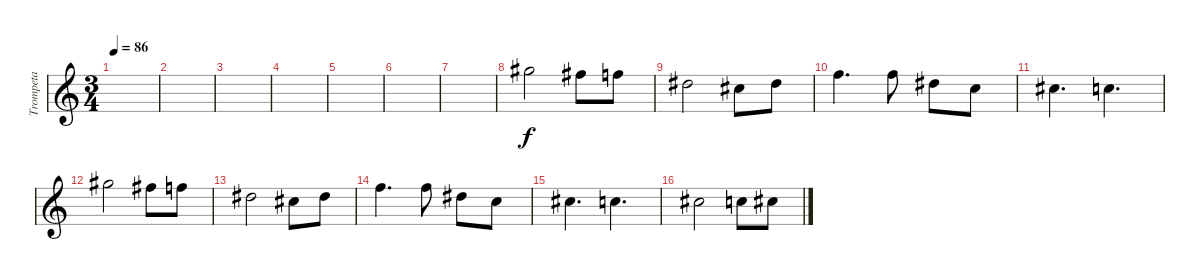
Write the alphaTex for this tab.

\track ("Trompeta" "Trompeta") {instrument trumpet}
\staff {score}
\tuning (E4 B3 G3 D3 A2 E2) {hide}
\ts (3 4)
\tempo 86
\clef g2
\ks c
|
|
|
|
|
|
|
16.1.2{dy f} 14.1.8 13.1.8 |
11.1.2 18.3.8 20.3.8 |
18.2.4{d} 18.2.8 16.2.8 17.3.8 |
18.3.4{d} 17.3.4{d} |
16.1.2 14.1.8 13.1.8 |
20.3.2 18.3.8 20.3.8 |
18.2.4{d} 18.2.8 16.2.8 17.3.8 |
18.3.4{d} 17.3.4{d} |
23.4.2 22.4.8 23.4.8
